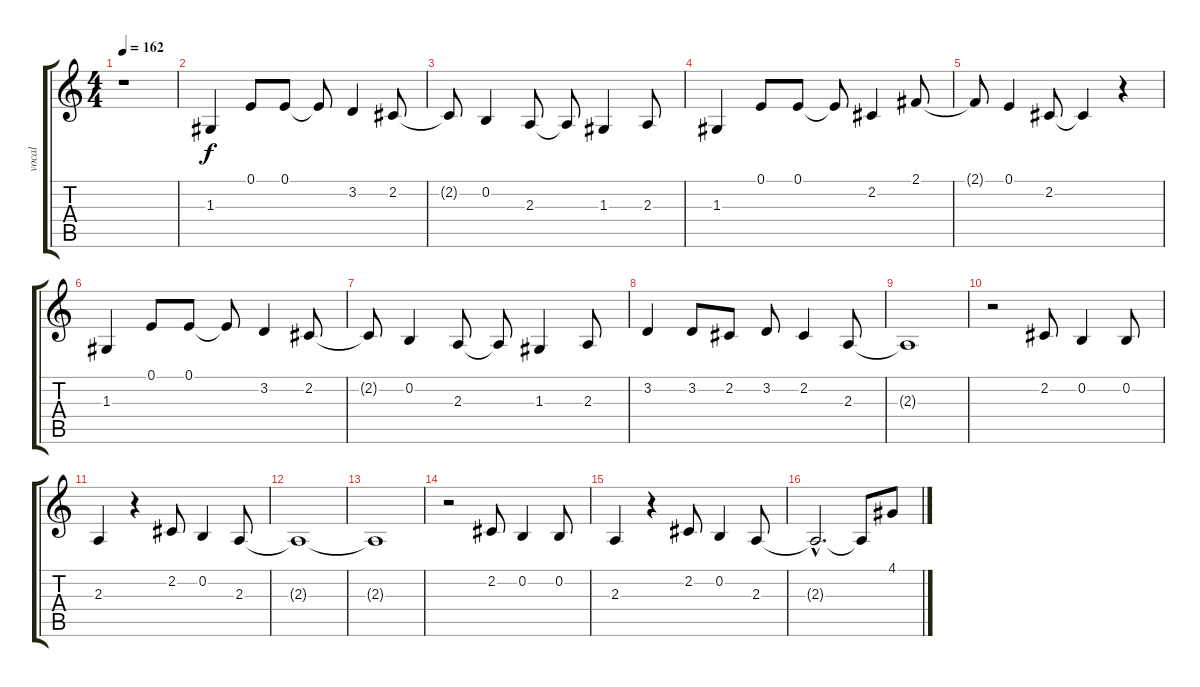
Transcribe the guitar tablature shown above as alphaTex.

\track ("vocal" "vocal") {instrument brasssection}
\staff {score tabs}
\tuning (E4 B3 G3 D3 A2 E2) {hide}
\ts (4 4)
\tempo 162
\clef g2
\ks c
r.1{dy f} |
1.3.4 0.1.8 0.1.8 0.1{t}.8 3.2.4 2.2.8 |
2.2{t}.8 0.2.4 2.3.8 2.3{t}.8 1.3.4 2.3.8 |
1.3.4 0.1.8 0.1.8 0.1{t}.8 2.2.4 2.1.8 |
2.1{t}.8 0.1.4 2.2.8 2.2{t}.4 r.4 |
1.3.4 0.1.8 0.1.8 0.1{t}.8 3.2.4 2.2.8 |
2.2{t}.8 0.2.4 2.3.8 2.3{t}.8 1.3.4 2.3.8 |
3.2.4 3.2.8 2.2.8 3.2.8 2.2.4 2.3.8 |
2.3{t}.1 |
r.2 2.2.8 0.2.4 0.2.8 |
2.3.4 r.4 2.2.8 0.2.4 2.3.8 |
2.3{t}.1 |
2.3{t}.1 |
r.2 2.2.8 0.2.4 0.2.8 |
2.3.4 r.4 2.2.8 0.2.4 2.3.8 |
2.3{hac t}.2{d} 2.3{t}.8 4.1.8
